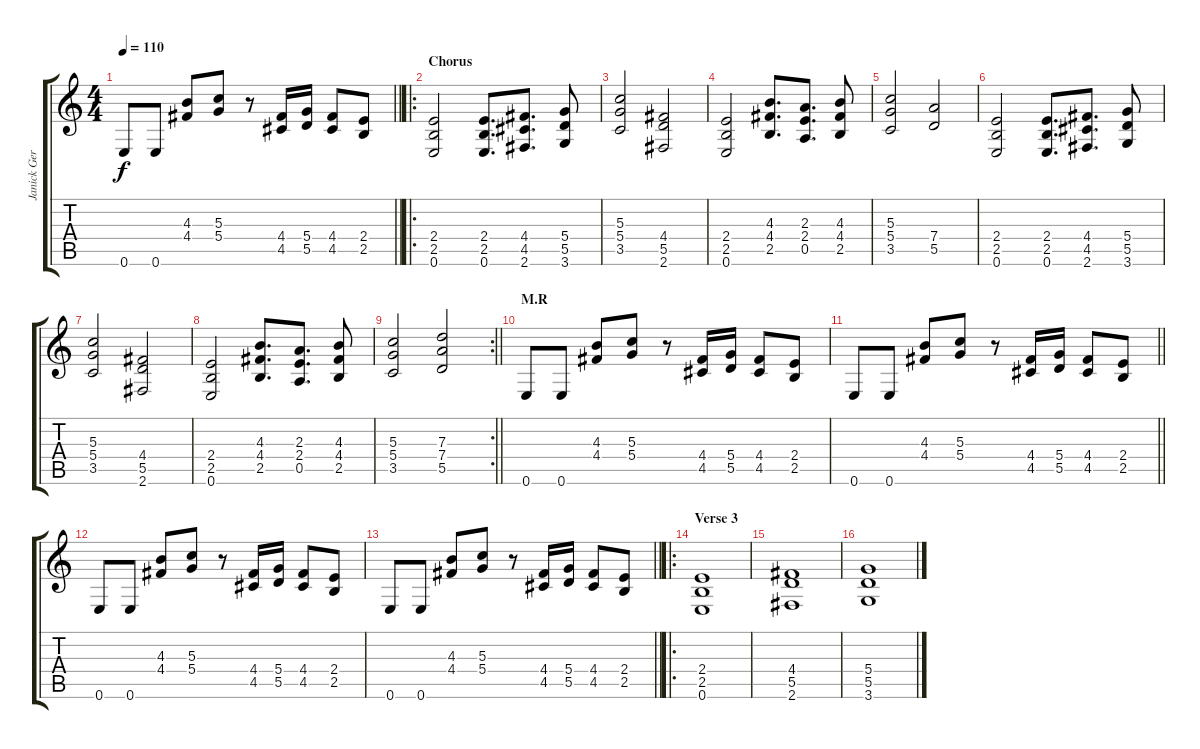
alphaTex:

\track ("Janick Gers (Dis)" "Janick Ger") {instrument distortionguitar}
\staff {score tabs}
\tuning (E4 B3 G3 D3 A2 E2) {hide}
\ts (4 4)
\tempo 110
\clef g2
\barLineRight lightlight
\ks c
0.6.8{dy f} 0.6.8 (4.3 4.4).8 (5.3 5.4).8 r.8 (4.4 4.5).16 (5.4 5.5).16 (4.4 4.5).8 (2.4 2.5).8 |
\ro
\section ("" "Chorus")
(2.4 2.5 0.6).2 (2.4 2.5 0.6).8{d} (4.4 4.5 2.6).8{d} (5.4 5.5 3.6).8 |
(5.3 5.4 3.5).2 (4.4 5.5 2.6).2 |
(2.4 2.5 0.6).2 (4.3 4.4 2.5).8{d} (2.3 2.4 0.5).8{d} (4.3 4.4 2.5).8 |
(5.3 5.4 3.5).2 (7.4 5.5).2 |
(2.4 2.5 0.6).2 (2.4 2.5 0.6).8{d} (4.4 4.5 2.6).8{d} (5.4 5.5 3.6).8 |
(5.3 5.4 3.5).2 (4.4 5.5 2.6).2 |
(2.4 2.5 0.6).2 (4.3 4.4 2.5).8{d} (2.3 2.4 0.5).8{d} (4.3 4.4 2.5).8 |
\rc 2
\barLineRight lightlight
(5.3 5.4 3.5).2 (7.3 7.4 5.5).2 |
\section ("" "M.R")
0.6.8 0.6.8 (4.3 4.4).8 (5.3 5.4).8 r.8 (4.4 4.5).16 (5.4 5.5).16 (4.4 4.5).8 (2.4 2.5).8 |
\barLineRight lightlight
0.6.8 0.6.8 (4.3 4.4).8 (5.3 5.4).8 r.8 (4.4 4.5).16 (5.4 5.5).16 (4.4 4.5).8 (2.4 2.5).8 |
0.6.8 0.6.8 (4.3 4.4).8 (5.3 5.4).8 r.8 (4.4 4.5).16 (5.4 5.5).16 (4.4 4.5).8 (2.4 2.5).8 |
\barLineRight lightlight
0.6.8 0.6.8 (4.3 4.4).8 (5.3 5.4).8 r.8 (4.4 4.5).16 (5.4 5.5).16 (4.4 4.5).8 (2.4 2.5).8 |
\ro
\section ("" "Verse 3")
(2.4 2.5 0.6).1 |
(4.4 5.5 2.6).1 |
(5.4 5.5 3.6).1
